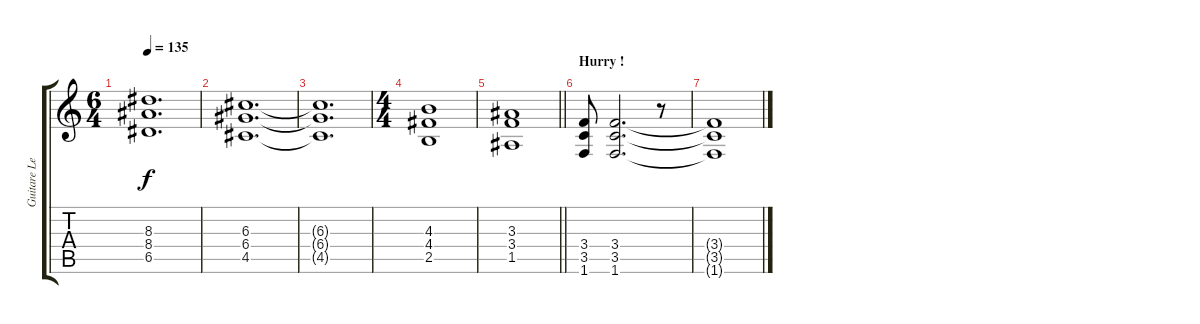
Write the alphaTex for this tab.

\track ("Guitare Lead" "Guitare Le") {instrument distortionguitar}
\staff {score tabs}
\tuning (E4 B3 G3 D3 A2 E2) {hide}
\ts (6 4)
\tempo 135
\clef g2
\ks c
(8.3 8.4 6.5).1{d dy f} |
(6.3 6.4 4.5).1{d} |
(6.3{t} 6.4{t} 4.5{t}).1{d} |
\ts (4 4)
(4.3 4.4 2.5).1 |
\barLineRight lightlight
(3.3 3.4 1.5).1 |
\section ("" "Hurry !")
(3.4 3.5 1.6).8 (3.4 3.5 1.6).2{d} r.8 |
(3.4{t} 3.5{t} 1.6{t}).1
